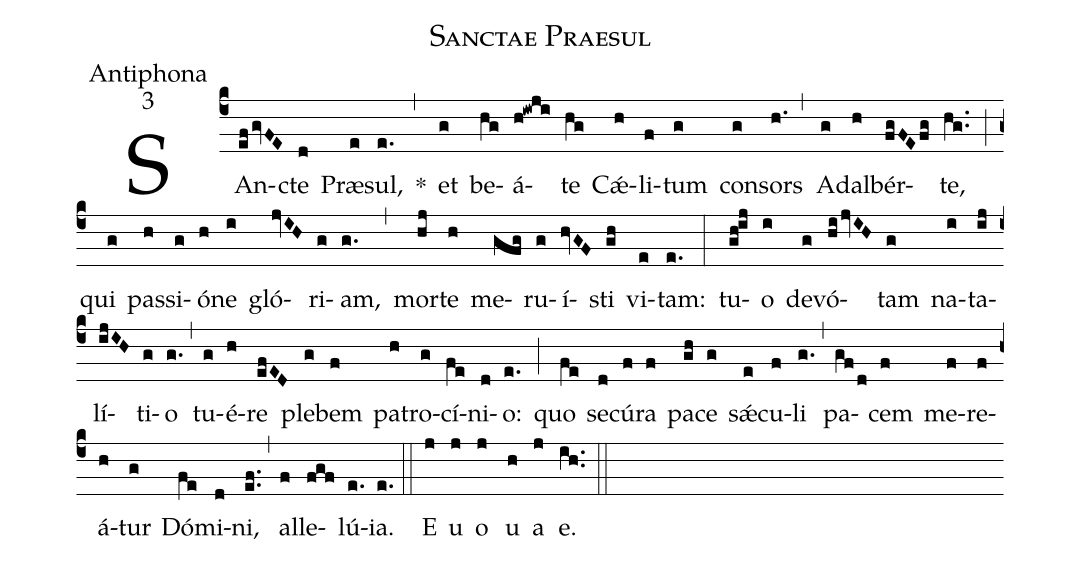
name:Sanctae Praesul;
office-part:Antiphona;
mode:3;
%%
(c4)SAn(efgvFE)cte(d) Præ(e)sul,(e.) *(,) et(g) be(hg)á(h!iwji)te(hg) Cǽ(h)li(f)tum(g) con(g)sors(h.) (,) A(g)dal(h)bér(fgFEfg)te,(hg..) (;) qui(g) pas(h)si(g)ó(h)ne(i) gló(jvIH)ri(g)am,(g.) (,) mor(hj)te(h) me(gfg)ru(g)í(hvGF)sti(gh) vi(e)tam:(e.) (:) tu(gh!ij)o(i) de(g)vó(hijvIH)tam(g) na(i)ta(ij)lí(ijIH)ti(g)o(g.) (,) tu(g)é(h)re(efED) ple(g)bem(f) pa(h)tro(g)cí(fe)ni(d)o:(e.) (;) quo(fe) se(d)cú(f)ra(f) pa(gh)ce(g) sǽ(e)cu(f)li(g.) (,) pa(gfd)cem(f) me(f)re(f)á(h)tur(g) Dó(fe)mi(d)ni,(ef..) (,) al(f)le(fgf)lú(e.)ia.(e.) (::) E(j) u(j) o (j) u(h) a(j) e.(ih..) (::)
